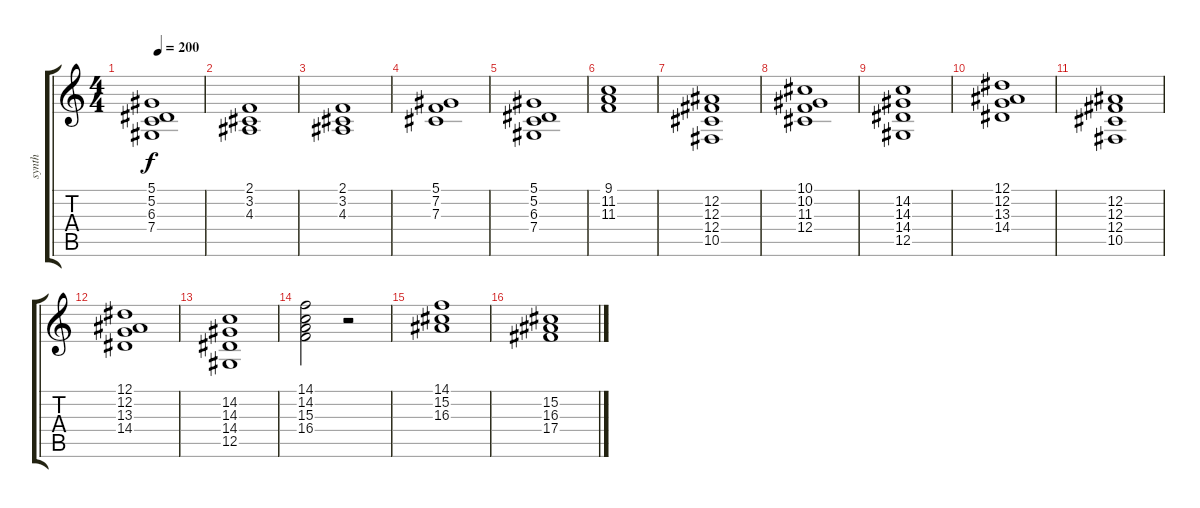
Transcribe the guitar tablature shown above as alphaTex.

\track ("synth" "synth") {instrument stringensemble1}
\staff {score tabs}
\tuning (Eb4 Bb3 Gb3 Db3 Ab2 Eb2) {hide}
\ts (4 4)
\tempo 200
\clef g2
\ks c
(5.1 5.2 6.3 7.4).1{dy f} |
(2.1 3.2 4.3).1 |
(2.1 3.2 4.3).1 |
(5.1 7.2 7.3).1 |
(5.1 5.2 6.3 7.4).1 |
(9.1 11.2 11.3).1 |
(12.2 12.3 12.4 10.5).1 |
(10.1 10.2 11.3 12.4).1 |
(14.2 14.3 14.4 12.5).1 |
(12.1 12.2 13.3 14.4).1 |
(12.2 12.3 12.4 10.5).1 |
(12.1 12.2 13.3 14.4).1 |
(14.2 14.3 14.4 12.5).1 |
(14.1 14.2 15.3 16.4).2 r.2 |
(14.1 15.2 16.3).1 |
(15.2 16.3 17.4).1
